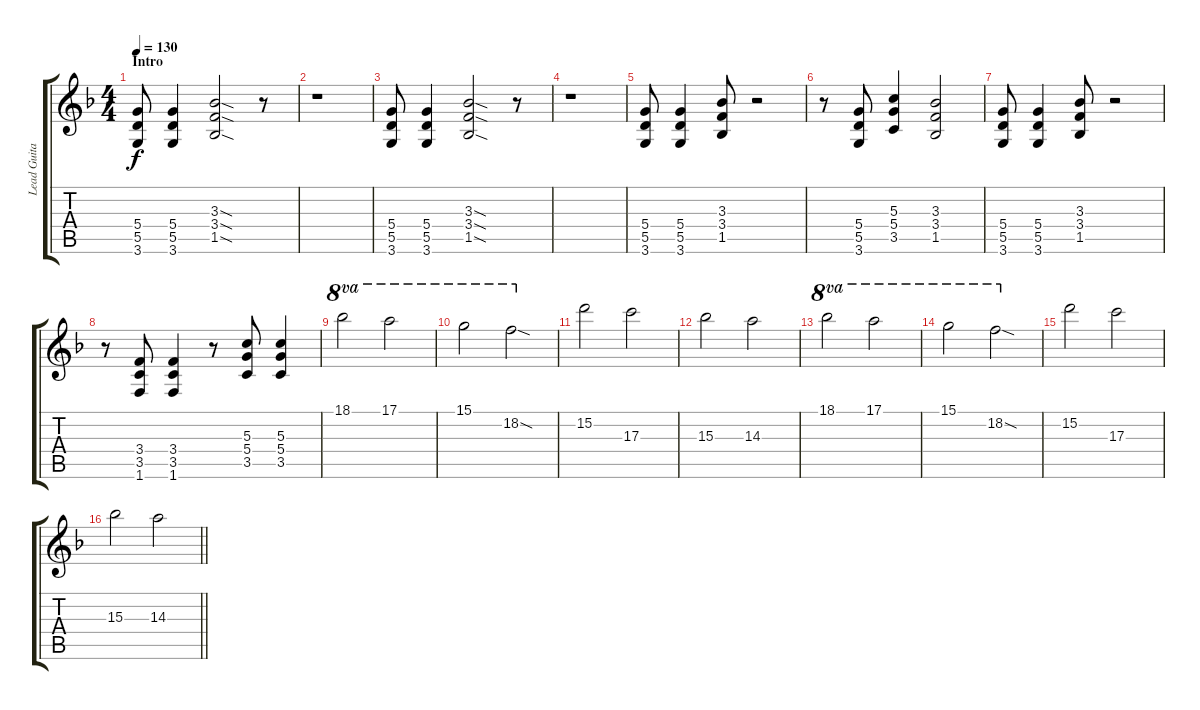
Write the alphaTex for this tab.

\track ("Lead Guitar - Aldo Nova" "Lead Guita") {instrument distortionguitar}
\staff {score tabs}
\tuning (E4 B3 G3 D3 A2 E2) {hide}
\ts (4 4)
\section ("" "Intro")
\tempo 130
\clef g2
\ks f
(5.4 5.5 3.6).8{dy f instrument distortionguitar} (5.4 5.5 3.6).4 (3.3{sod} 3.4{sod} 1.5{sod}).2 r.8 |
r.1 |
(5.4 5.5 3.6).8 (5.4 5.5 3.6).4 (3.3{sod} 3.4{sod} 1.5{sod}).2 r.8 |
r.1 |
(5.4 5.5 3.6).8 (5.4 5.5 3.6).4 (3.3 3.4 1.5).8 r.2 |
r.8 (5.4 5.5 3.6).8 (5.3 5.4 3.5).4 (3.3 3.4 1.5).2 |
(5.4 5.5 3.6).8 (5.4 5.5 3.6).4 (3.3 3.4 1.5).8 r.2 |
r.8 (3.4 3.5 1.6).8 (3.4 3.5 1.6).4 r.8 (5.3 5.4 3.5).8 (5.3 5.4 3.5).4 |
18.1.2{ot 8va} 17.1.2{ot 8va} |
15.1.2{ot 8va} 18.2{sod}.2{ot 8va} |
15.2.2 17.3.2 |
15.3.2 14.3.2 |
18.1.2{ot 8va} 17.1.2{ot 8va} |
15.1.2{ot 8va} 18.2{sod}.2{ot 8va} |
15.2.2 17.3.2 |
\barLineRight lightlight
15.3.2 14.3.2
